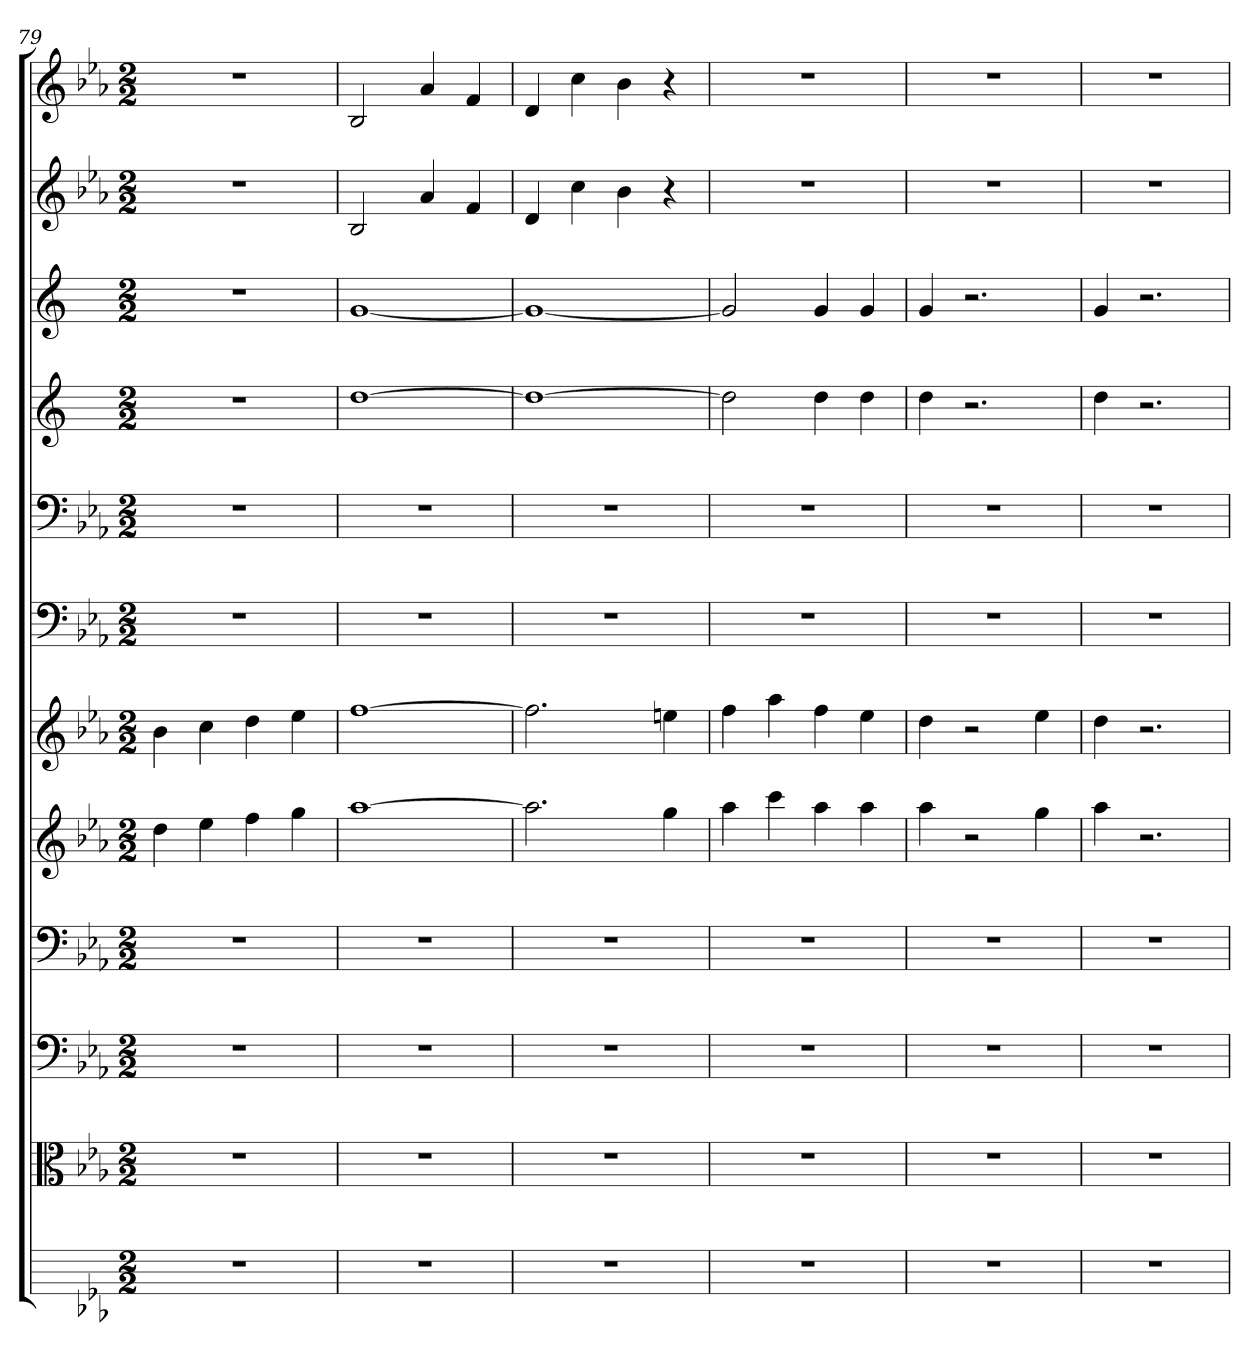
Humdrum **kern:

**kern	**kern	**kern	**kern	**kern	**kern	**kern	**kern	**kern	**kern	**kern	**kern
*part12	*part11	*part10	*part9	*part8	*part7	*part6	*part5	*part4	*part3	*part2	*part1
*staff12	*staff11	*staff10	*staff9	*staff8	*staff7	*staff6	*staff5	*staff4	*staff3	*staff2	*staff1
*	*clefC3	*clefF4	*clefF4	*	*	*clefF4	*clefF4	*	*	*	*
*k[b-e-a-]	*k[b-e-a-]	*k[b-e-a-]	*k[b-e-a-]	*k[b-e-a-]	*k[b-e-a-]	*k[b-e-a-]	*k[b-e-a-]	*k[]	*k[]	*k[b-e-a-]	*k[b-e-a-]
*E-:	*E-:	*E-:	*E-:	*E-:	*E-:	*E-:	*E-:	*	*	*E-:	*E-:
*M2/2	*M2/2	*M2/2	*M2/2	*M2/2	*M2/2	*M2/2	*M2/2	*M2/2	*M2/2	*M2/2	*M2/2
=79	=79	=79	=79	=79	=79	=79	=79	=79	=79	=79	=79
1r	1r	1r	1r	4dd	4b-	1r	1r	1r	1r	1r	1r
.	.	.	.	4ee-	4cc	.	.	.	.	.	.
.	.	.	.	4ff	4dd	.	.	.	.	.	.
.	.	.	.	4gg	4ee-	.	.	.	.	.	.
=80	=80	=80	=80	=80	=80	=80	=80	=80	=80	=80	=80
1r	1r	1r	1r	[1aa-	[1ff	1r	1r	[1dd	[1g	2B-	2B-
.	.	.	.	.	.	.	.	.	.	4a-	4a-
.	.	.	.	.	.	.	.	.	.	4f	4f
=81	=81	=81	=81	=81	=81	=81	=81	=81	=81	=81	=81
1r	1r	1r	1r	2.aa-]	2.ff]	1r	1r	1dd_	1g_	4d	4d
.	.	.	.	.	.	.	.	.	.	4cc	4cc
.	.	.	.	.	.	.	.	.	.	4b-	4b-
.	.	.	.	4gg	4een	.	.	.	.	4r	4r
=82	=82	=82	=82	=82	=82	=82	=82	=82	=82	=82	=82
1r	1r	1r	1r	4aa-	4ff	1r	1r	2dd]	2g]	1r	1r
.	.	.	.	4ccc	4aa-	.	.	.	.	.	.
.	.	.	.	4aa-	4ff	.	.	4dd	4g	.	.
.	.	.	.	4aa-	4ee-	.	.	4dd	4g	.	.
=83	=83	=83	=83	=83	=83	=83	=83	=83	=83	=83	=83
1r	1r	1r	1r	4aa-	4dd	1r	1r	4dd	4g	1r	1r
.	.	.	.	2r	2r	.	.	2.r	2.r	.	.
.	.	.	.	4gg	4ee-	.	.	.	.	.	.
=84	=84	=84	=84	=84	=84	=84	=84	=84	=84	=84	=84
1r	1r	1r	1r	4aa-	4dd	1r	1r	4dd	4g	1r	1r
.	.	.	.	2.r	2.r	.	.	2.r	2.r	.	.
=	=	=	=	=	=	=	=	=	=	=	=
*-	*-	*-	*-	*-	*-	*-	*-	*-	*-	*-	*-
